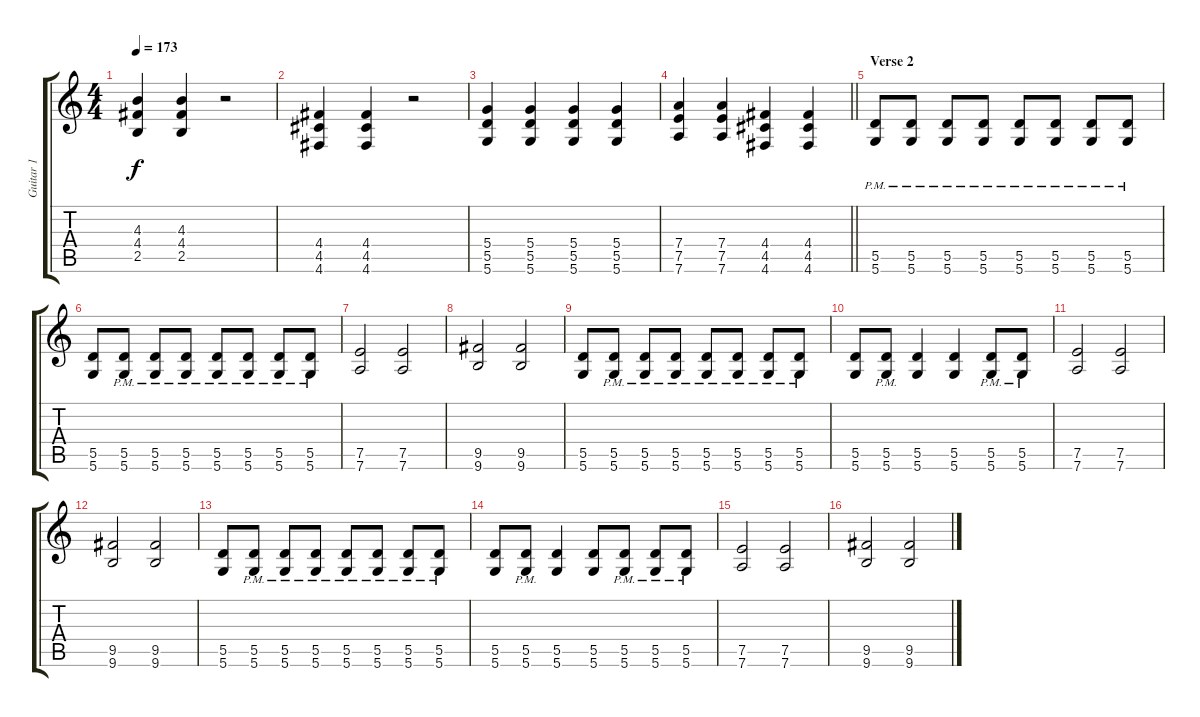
\track ("Guitar 1" "Guitar 1") {instrument distortionguitar}
\staff {score tabs}
\tuning (E4 B3 G3 D3 A2 D2) {hide}
\ts (4 4)
\tempo 173
\clef g2
\ks c
(4.3 4.4 2.5).4{dy f} (4.3 4.4 2.5).4 r.2 |
(4.4 4.5 4.6).4 (4.4 4.5 4.6).4 r.2 |
(5.4 5.5 5.6).4 (5.4 5.5 5.6).4 (5.4 5.5 5.6).4 (5.4 5.5 5.6).4 |
\barLineRight lightlight
(7.4 7.5 7.6).4 (7.4 7.5 7.6).4 (4.4 4.5 4.6).4 (4.4 4.5 4.6).4 |
\section ("" "Verse 2")
(5.5{pm} 5.6{pm}).8 (5.5{pm} 5.6{pm}).8 (5.5{pm} 5.6{pm}).8 (5.5{pm} 5.6{pm}).8 (5.5{pm} 5.6{pm}).8 (5.5{pm} 5.6{pm}).8 (5.5{pm} 5.6{pm}).8 (5.5{pm} 5.6{pm}).8 |
(5.5 5.6).8 (5.5{pm} 5.6{pm}).8 (5.5{pm} 5.6{pm}).8 (5.5{pm} 5.6{pm}).8 (5.5{pm} 5.6{pm}).8 (5.5{pm} 5.6{pm}).8 (5.5{pm} 5.6{pm}).8 (5.5{pm} 5.6{pm}).8 |
(7.5 7.6).2 (7.5 7.6).2 |
(9.5 9.6).2 (9.5 9.6).2 |
(5.5 5.6).8 (5.5{pm} 5.6{pm}).8 (5.5{pm} 5.6{pm}).8 (5.5{pm} 5.6{pm}).8 (5.5{pm} 5.6{pm}).8 (5.5{pm} 5.6{pm}).8 (5.5{pm} 5.6{pm}).8 (5.5{pm} 5.6{pm}).8 |
(5.5 5.6).8 (5.5{pm} 5.6{pm}).8 (5.5 5.6).4 (5.5 5.6).4 (5.5{pm} 5.6{pm}).8 (5.5{pm} 5.6{pm}).8 |
(7.5 7.6).2 (7.5 7.6).2 |
(9.5 9.6).2 (9.5 9.6).2 |
(5.5 5.6).8 (5.5{pm} 5.6{pm}).8 (5.5{pm} 5.6{pm}).8 (5.5{pm} 5.6{pm}).8 (5.5{pm} 5.6{pm}).8 (5.5{pm} 5.6{pm}).8 (5.5{pm} 5.6{pm}).8 (5.5{pm} 5.6{pm}).8 |
(5.5 5.6).8 (5.5{pm} 5.6{pm}).8 (5.5 5.6).4 (5.5 5.6).8 (5.5{pm} 5.6{pm}).8 (5.5{pm} 5.6{pm}).8 (5.5{pm} 5.6{pm}).8 |
(7.5 7.6).2 (7.5 7.6).2 |
(9.5 9.6).2 (9.5 9.6).2
